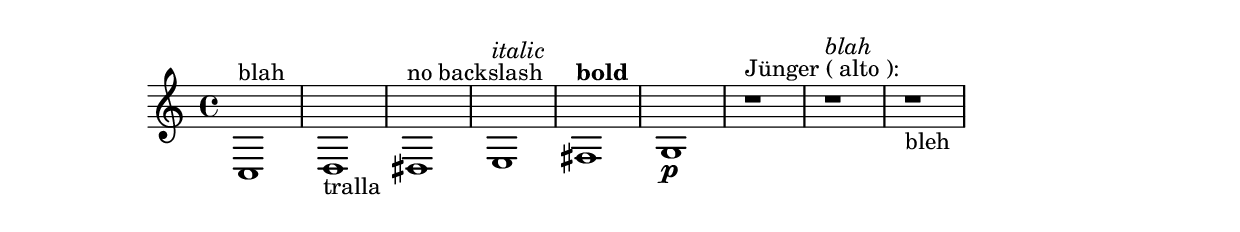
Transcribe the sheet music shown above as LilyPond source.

\version "2.18.2"
\book {
  \header {
  }

  \bookpart {
    <<
    \new Staff = Staff \with { }
    \context Staff = Staff {
      \relative c {
        << \new Voice = "voice1" {
          c1^\markup { blah } d_\markup { tralla } dis^\markup { no backslash }
          e^\markup { \italic { italic } }
          fis^\markup { \bold { bold } }
          g\p r^\markup { Jünger ("alto"): }
          r^\markup { \italic { blah } }
          r_\markup { bleh }
        } >>
      }
    }
    >>
  }
}
